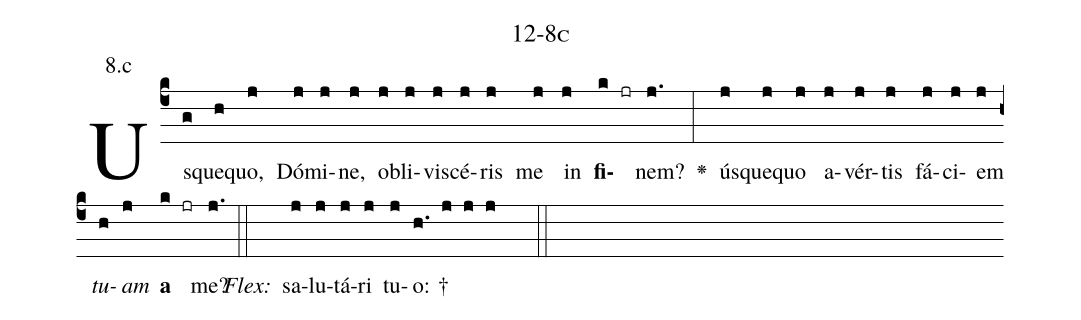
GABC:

name: 12-8c;
annotation: 8.c;
%%
(c4)Us(g)que(h)quo,(j) Dó(j)mi(j)ne,(j) ob(j)li(j)vi(j)scé(j)ris(j) me(j) in(j) <b>fi</b>(k jr)nem?(j.) <v>\greheightstar</v>(:) ús(j)que(j)quo(j) a(j)vér(j)tis(j) fá(j)ci(j)em(j) <i>tu</i>(h)<i>am</i>(j) <b>a</b>(k jr) me?(j.) (::)
<i>Flex:</i>()  sa(j)lu(j)tá(j)ri(j) tu(j)o: †(h. j j j  ::)

%E(j) u(j) o(h) u(j) a(k) e.(j.) (::)
